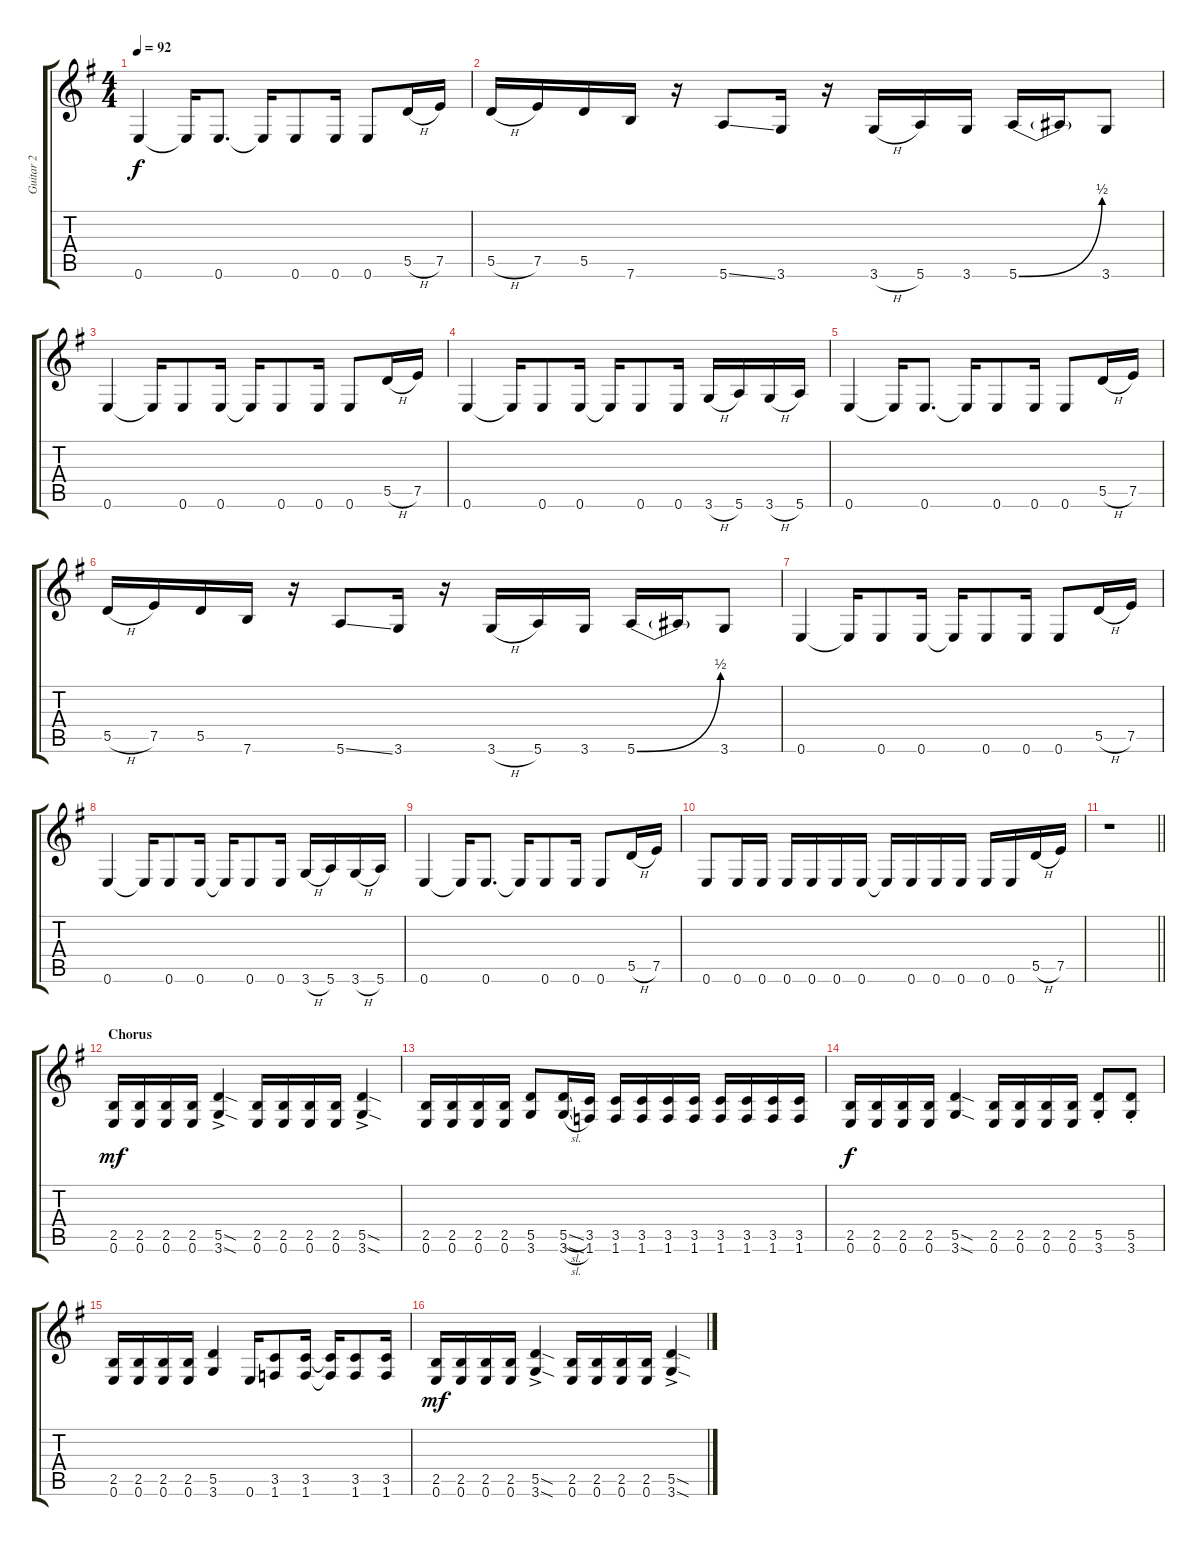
\track ("Guitar 2" "Guitar 2") {instrument distortionguitar}
\staff {score tabs}
\tuning (E4 B3 G3 D3 A2 E2) {hide}
\ts (4 4)
\tempo 92
\clef g2
\ks g
0.6.4{dy f} 0.6{t}.16 0.6.8{d} 0.6{t}.16 0.6.8 0.6.16 0.6.8 5.5{h}.16 7.5.16 |
5.5{h}.16 7.5.16 5.5.16 7.6.16 r.16 5.6{ss}.8 3.6.16 r.16 3.6{h}.16 5.6.16 3.6.16 5.6{be (bend 0 0 60 2)}.16 5.6{t}.16 3.6.8 |
0.6.4 0.6{t}.16 0.6.8 0.6.16 0.6{t}.16 0.6.8 0.6.16 0.6.8 5.5{h}.16 7.5.16 |
0.6.4 0.6{t}.16 0.6.8 0.6.16 0.6{t}.16 0.6.8 0.6.16 3.6{h}.16 5.6.16 3.6{h}.16 5.6.16 |
0.6.4 0.6{t}.16 0.6.8{d} 0.6{t}.16 0.6.8 0.6.16 0.6.8 5.5{h}.16 7.5.16 |
5.5{h}.16 7.5.16 5.5.16 7.6.16 r.16 5.6{ss}.8 3.6.16 r.16 3.6{h}.16 5.6.16 3.6.16 5.6{be (bend 0 0 60 2)}.16 5.6{t}.16 3.6.8 |
0.6.4 0.6{t}.16 0.6.8 0.6.16 0.6{t}.16 0.6.8 0.6.16 0.6.8 5.5{h}.16 7.5.16 |
0.6.4 0.6{t}.16 0.6.8 0.6.16 0.6{t}.16 0.6.8 0.6.16 3.6{h}.16 5.6.16 3.6{h}.16 5.6.16 |
0.6.4 0.6{t}.16 0.6.8{d} 0.6{t}.16 0.6.8 0.6.16 0.6.8 5.5{h}.16 7.5.16 |
0.6.8 0.6.16 0.6.16 0.6.16 0.6.16 0.6.16 0.6.16 0.6{t}.16 0.6.16 0.6.16 0.6.16 0.6.16 0.6.16 5.5{h}.16 7.5.16 |
\barLineRight lightlight
r.1 |
\section ("" "Chorus")
(2.5 0.6).16{dy mf} (2.5 0.6).16 (2.5 0.6).16 (2.5 0.6).16 (5.5{sod ac} 3.6{sod}).4 (2.5 0.6).16 (2.5 0.6).16 (2.5 0.6).16 (2.5 0.6).16 (5.5{sod} 3.6{sod ac}).4 |
(2.5 0.6).16 (2.5 0.6).16 (2.5 0.6).16 (2.5 0.6).16 (5.5 3.6).8 (5.5{sl} 3.6{sl}).16 (3.5 1.6).16 (3.5 1.6).16 (3.5 1.6).16 (3.5 1.6).16 (3.5 1.6).16 (3.5 1.6).16 (3.5 1.6).16 (3.5 1.6).16 (3.5 1.6).16 |
(2.5 0.6).16{dy f} (2.5 0.6).16 (2.5 0.6).16 (2.5 0.6).16 (5.5{sod} 3.6{sod}).4 (2.5 0.6).16 (2.5 0.6).16 (2.5 0.6).16 (2.5 0.6).16 (5.5{st} 3.6).8 (5.5{st} 3.6).8 |
(2.5 0.6).16 (2.5 0.6).16 (2.5 0.6).16 (2.5 0.6).16 (5.5 3.6).4 0.6.16 (3.5 1.6).8 (3.5 1.6).16 (3.5{t} 1.6{t}).16 (3.5 1.6).8 (3.5 1.6).16 |
(2.5 0.6).16{dy mf} (2.5 0.6).16 (2.5 0.6).16 (2.5 0.6).16 (5.5{sod ac} 3.6{sod}).4 (2.5 0.6).16 (2.5 0.6).16 (2.5 0.6).16 (2.5 0.6).16 (5.5{sod} 3.6{sod ac}).4
